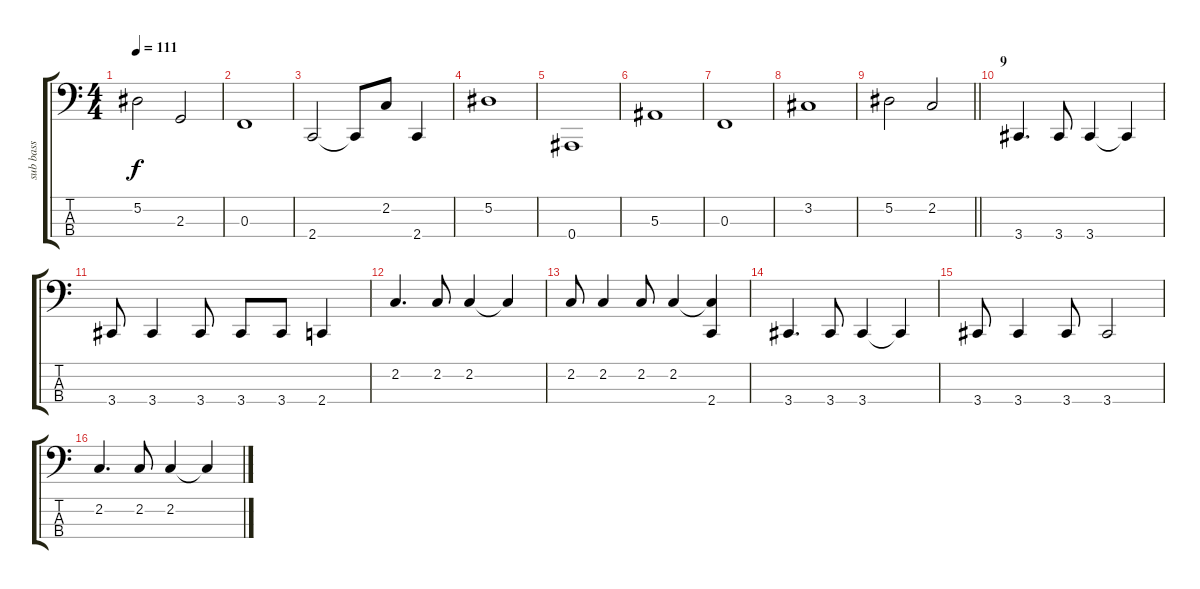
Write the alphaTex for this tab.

\track ("sub bass" "sub bass") {mute instrument electricbassfinger}
\staff {score tabs}
\tuning (Eb2 Bb1 F1 Bb0) {hide}
\ts (4 4)
\tempo 111
\clef f4
\ks c
5.2.2{dy f} 2.3.2 |
0.3.1 |
2.4.2 2.4{t}.8 2.2.8 2.4.4 |
5.2.1 |
0.4.1 |
5.3.1 |
0.3.1 |
3.2.1 |
\barLineRight lightlight
5.2.2 2.2.2 |
\section ("" "9")
3.4.4{d} 3.4.8 3.4.4 3.4{t}.4 |
3.4.8 3.4.4 3.4.8 3.4.8 3.4.8 2.4.4 |
2.2.4{d} 2.2.8 2.2.4 2.2{t}.4 |
2.2.8 2.2.4 2.2.8 2.2.4 (2.2{t} 2.4).4 |
3.4.4{d} 3.4.8 3.4.4 3.4{t}.4 |
3.4.8 3.4.4 3.4.8 3.4.2 |
2.2.4{d} 2.2.8 2.2.4 2.2{t}.4
